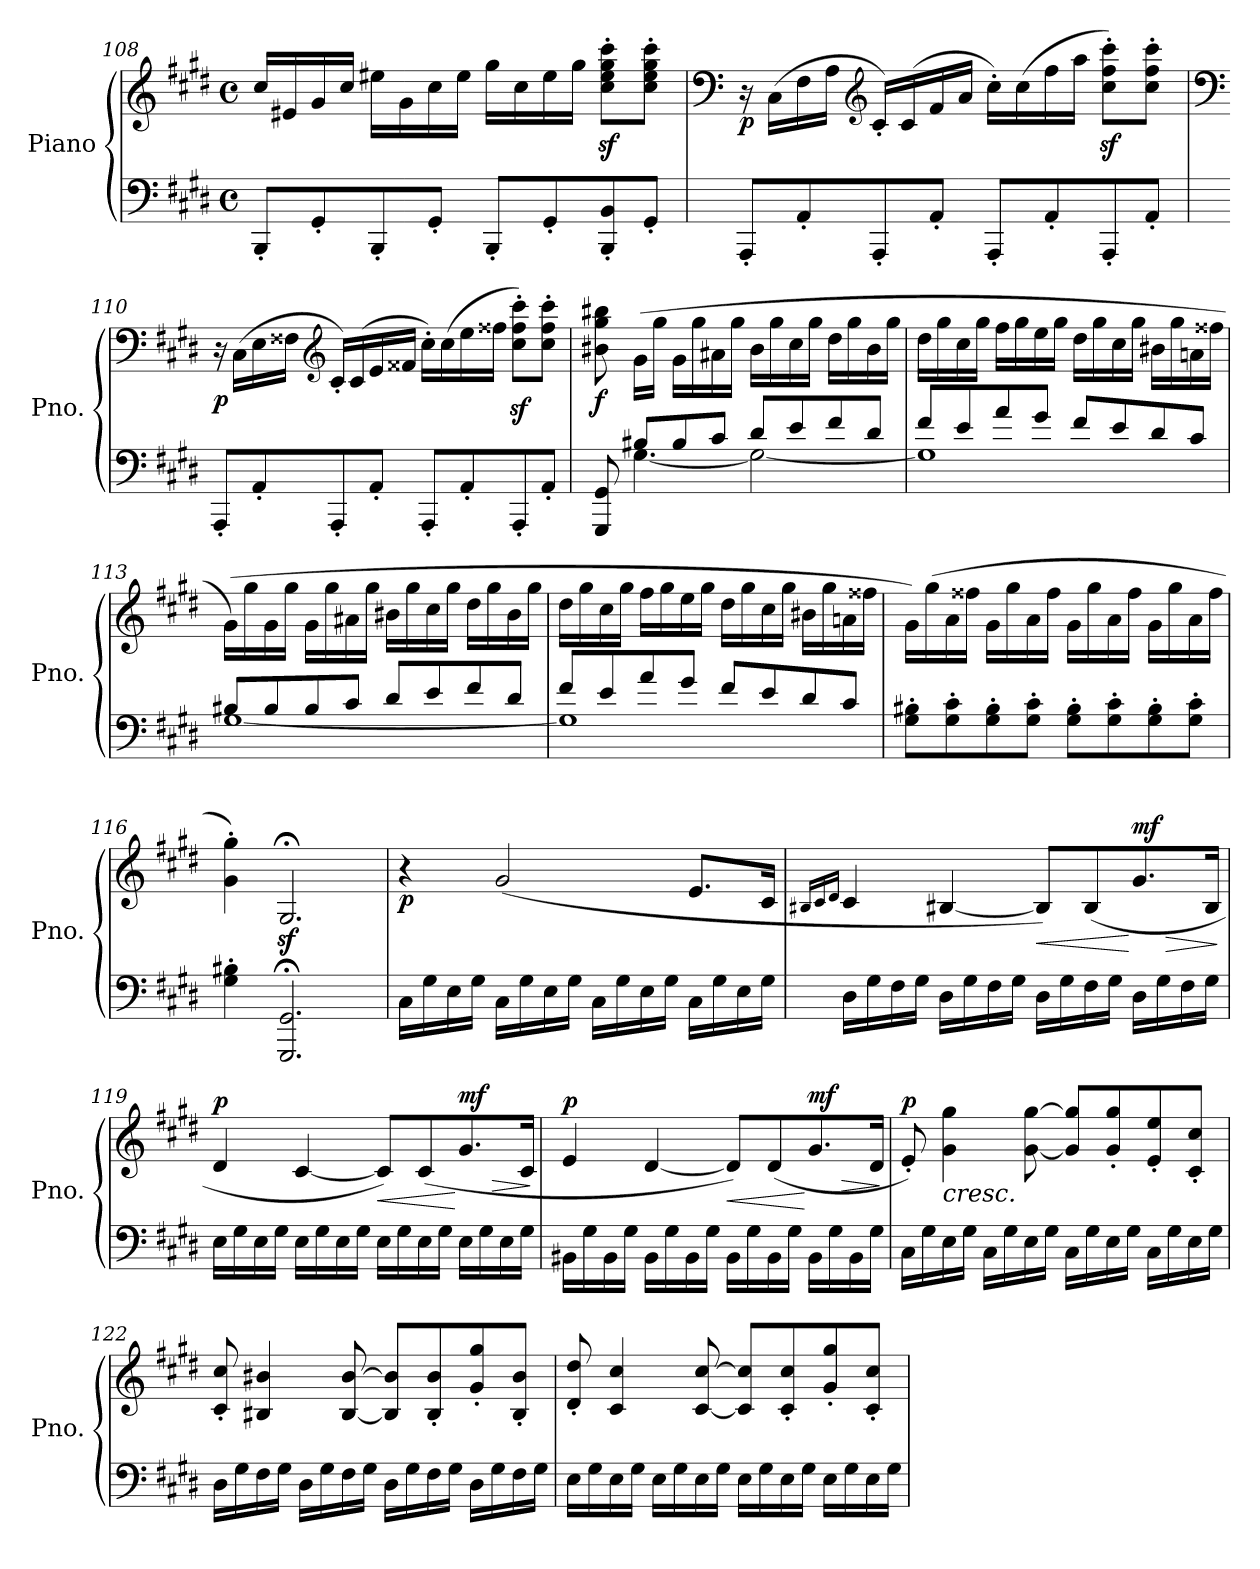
**kern	**kern	**dynam
*part1	*part1	*part1
*staff2	*staff1	*staff1/2
*I"Piano	*	*
*I'Pno.	*	*
*clefF4	*clefG2	*
*k[f#c#g#d#]	*k[f#c#g#d#]	*
*M4/4	*M4/4	*
*met(c)	*met(c)	*
=108	=108	=108
8BBB'/L	16cc#/LL	.
.	16e#X/	.
8GG#'/	16g#/	.
.	16cc#/JJ	.
8BBB'/	16ee#X\LL	.
.	16g#\	.
8GG#'/J	16cc#\	.
.	16ee#\JJ	.
8BBB'/L	16gg#\LL	.
.	16cc#\	.
8GG#'/	16ee#\	.
.	16gg#\JJ	.
8BBB/' 8BB/'	8cc#\z<' 8ee#\z<' 8gg#\z<' 8ccc#\z<'L	.
8GG#'/J	8cc#\' 8ee#\' 8gg#\' 8ccc#\'J	.
=109	=109	=109
*	*clefF4	*
!	!	!LO:DY:b
8AAA'/L	16r	p
.	(>16C#\LL	.
8AA'/	16F#\	.
.	16A\JJ	.
*	*clefG2	*
8AAA'/	16c#'/LL)	.
.	(>16c#/	.
8AA'/J	16f#/	.
.	16a/JJ	.
8AAA'/L	16cc#'\LL)	.
.	(>16cc#\	.
8AA'/	16ff#\	.
.	16aa\JJ	.
8AAA'/	8cc#\z<' 8ff#\z<' 8ccc#\z<'L)	.
8AA'/J	8cc#\' 8ff#\' 8ccc#\'J	.
!!LO:LB:g=z
=110	=110	=110
*	*clefF4	*
!	!	!LO:DY:b
8AAA'/L	16r	p
.	(>16C#\LL	.
8AA'/	16E\	.
.	16F##X\JJ	.
*	*clefG2	*
8AAA'/	16c#'/LL)	.
.	(>16c#/	.
8AA'/J	16e/	.
.	16f##X/JJ	.
8AAA'/L	16cc#'\LL)	.
.	(>16cc#\	.
8AA'/	16ee\	.
.	16ff##X\JJ	.
8AAA'/	8cc#\z<' 8ff##\z<' 8ccc#\z<'L)	.
8AA'/J	8cc#\' 8ff##\' 8ccc#\'J	.
=111	=111	=111
*^	*	*
!	!	!	!LO:DY:b
8GGG#/ 8GG#/	8ryy	8b#X\ 8gg#\ 8bb#X\	f
8B#X/L	[4.G#\	(>16g#\LL	.
.	.	16gg#\JJ	.
8B#/	.	16g#\LL	.
.	.	16gg#\	.
8c#/J	.	16a#X\	.
.	.	16gg#\JJ	.
8d#/L	2G#\_	16b#\LL	.
.	.	16gg#\	.
8e/	.	16cc#\	.
.	.	16gg#\JJ	.
8f#/	.	16dd#\LL	.
.	.	16gg#\	.
8d#/J	.	16b#\	.
.	.	16gg#\JJ	.
=112	=112	=112	=112
8f#/L	1G#]	16dd#\LL	.
.	.	16gg#\	.
8e/	.	16cc#\	.
.	.	16gg#\JJ	.
8a/	.	16ff#\LL	.
.	.	16gg#\	.
8g#/J	.	16ee\	.
.	.	16gg#\JJ	.
8f#/L	.	16dd#\LL	.
.	.	16gg#\	.
8e/	.	16cc#\	.
.	.	16gg#\JJ	.
8d#/	.	16b#X\LL	.
.	.	16gg#\	.
8c#/J	.	16an\	.
.	.	16ff##X\JJ	.
!!LO:LB:g=z
=113	=113	=113	=113
8B#X/L	[1G#	(>16g#\LL)	.
.	.	16gg#\	.
8B#/	.	16g#\	.
.	.	16gg#\JJ	.
8B#/	.	16g#\LL	.
.	.	16gg#\	.
8c#/J	.	16a#X\	.
.	.	16gg#\JJ	.
8d#/L	.	16b#X\LL	.
.	.	16gg#\	.
8e/	.	16cc#\	.
.	.	16gg#\JJ	.
8f#/	.	16dd#\LL	.
.	.	16gg#\	.
8d#/J	.	16b#\	.
.	.	16gg#\JJ	.
=114	=114	=114	=114
8f#/L	1G#]	16dd#\LL	.
.	.	16gg#\	.
8e/	.	16cc#\	.
.	.	16gg#\JJ	.
8a/	.	16ff#\LL	.
.	.	16gg#\	.
8g#/J	.	16ee\	.
.	.	16gg#\JJ	.
8f#/L	.	16dd#\LL	.
.	.	16gg#\	.
8e/	.	16cc#\	.
.	.	16gg#\JJ	.
8d#/	.	16b#X\LL	.
.	.	16gg#\	.
8c#/J	.	16an\	.
.	.	16ff##X\JJ	.
*v	*v	*	*
=115	=115	=115
8G#\' 8B#X\'L	16g#\LL)	.
.	(>16gg#\	.
8G#\' 8c#\'	16a\	.
.	16ff##X\JJ	.
8G#\' 8B#\'	16g#\LL	.
.	16gg#\	.
8G#\' 8c#\'J	16a\	.
.	16ff##\JJ	.
8G#\' 8B#\'L	16g#\LL	.
.	16gg#\	.
8G#\' 8c#\'	16a\	.
.	16ff##\JJ	.
8G#\' 8B#\'	16g#\LL	.
.	16gg#\	.
8G#\' 8c#\'J	16a\	.
.	16ff##\JJ	.
=116	=116	=116
4G#\' 4B#X\'	4g#\' 4gg#\')	.
2.GGG#/;< 2.GG#/;<	2.G#z<;</	.
!!LO:LB:g=z
=117	=117	=117
!	!	!LO:DY:b
16C#\LL	4r	p
16G#\	.	.
16E\	.	.
16G#\JJ	.	.
16C#\LL	(<2g#/	.
16G#\	.	.
16E\	.	.
16G#\JJ	.	.
16C#\LL	.	.
16G#\	.	.
16E\	.	.
16G#\JJ	.	.
16C#\LL	8.e/L	.
16G#\	.	.
16E\	.	.
16G#\JJ	16c#/Jk	.
=118	=118	=118
.	16qB#X/LL	.
.	16qc#/	.
.	16qd#/JJ	.
16D#\LL	4c#/	.
16G#\	.	.
16F#\	.	.
16G#\JJ	.	.
16D#\LL	[4B#X/	.
16G#\	.	.
16F#\	.	.
16G#\JJ	.	.
!	!	!LO:HP:b
16D#\LL	8B#/L])	<
16G#\	.	.
16F#\	(<8B#/	.
16G#\JJ	.	.
!	!	!LO:HP:n=1:b
!	!	!LO:DY:n=1:a
16D#\LL	8.g#/	[ > mf
16G#\	.	.
16F#\	.	.
16G#\JJ	16B#/Jk	.
.	.	]
=119	=119	=119
!	!	!LO:DY:a
16E\LL	4d#/	p
16G#\	.	.
16E\	.	.
16G#\JJ	.	.
16E\LL	[4c#/	.
16G#\	.	.
16E\	.	.
16G#\JJ	.	.
!	!	!LO:HP:b
16E\LL	8c#/L])	<
16G#\	.	.
16E\	(<8c#/	.
16G#\JJ	.	.
!	!	!LO:HP:n=1:b
!	!	!LO:DY:n=1:a
16E\LL	8.g#/	[ > mf
16G#\	.	.
16E\	.	.
16G#\JJ	16c#/Jk	.
.	.	]
!!LO:LB:g=z
=120	=120	=120
!	!	!LO:DY:a
16BB#X\LL	4e/	p
16G#\	.	.
16BB#\	.	.
16G#\JJ	.	.
16BB#\LL	[4d#/	.
16G#\	.	.
16BB#\	.	.
16G#\JJ	.	.
!	!	!LO:HP:b
16BB#\LL	8d#/L])	<
16G#\	.	.
16BB#\	(<8d#/	.
16G#\JJ	.	.
!	!	!LO:HP:n=1:b
!	!	!LO:DY:n=1:a
16BB#\LL	8.g#/	[ > mf
16G#\	.	.
16BB#\	.	.
16G#\JJ	16d#/Jk	.
.	.	]
=121	=121	=121
!	!	!LO:DY:a
16C#\LL	8e'/)	p
16G#\	.	.
!	!LO:TX:b:i:t=cresc.	!
16E\	4g#\ 4gg#\	.
16G#\JJ	.	.
16C#\LL	.	.
16G#\	.	.
16E\	[8g#\ [8gg#\	.
16G#\JJ	.	.
16C#\LL	8g#/] 8gg#/]L	.
16G#\	.	.
16E\	8g#/' 8gg#/'	.
16G#\JJ	.	.
16C#\LL	8e/' 8ee/'	.
16G#\	.	.
16E\	8c#/' 8cc#/'J	.
16G#\JJ	.	.
=122	=122	=122
16D#\LL	8c#/' 8cc#/'	.
16G#\	.	.
16F#\	4B#X/ 4b#X/	.
16G#\JJ	.	.
16D#\LL	.	.
16G#\	.	.
16F#\	[8B#/ [8b#/	.
16G#\JJ	.	.
16D#\LL	8B#/] 8b#/]L	.
16G#\	.	.
16F#\	8B#/' 8b#/'	.
16G#\JJ	.	.
16D#\LL	8g#/' 8gg#/'	.
16G#\	.	.
16F#\	8B#/' 8b#/'J	.
16G#\JJ	.	.
!!LO:LB:g=z
=123	=123	=123
16E\LL	8d#/' 8dd#/'	.
16G#\	.	.
16E\	4c#/ 4cc#/	.
16G#\JJ	.	.
16E\LL	.	.
16G#\	.	.
16E\	[8c#/ [8cc#/	.
16G#\JJ	.	.
16E\LL	8c#/] 8cc#/]L	.
16G#\	.	.
16E\	8c#/' 8cc#/'	.
16G#\JJ	.	.
16E\LL	8g#/' 8gg#/'	.
16G#\	.	.
16E\	8c#/' 8cc#/'J	.
16G#\JJ	.	.
=	=	=
*-	*-	*-
